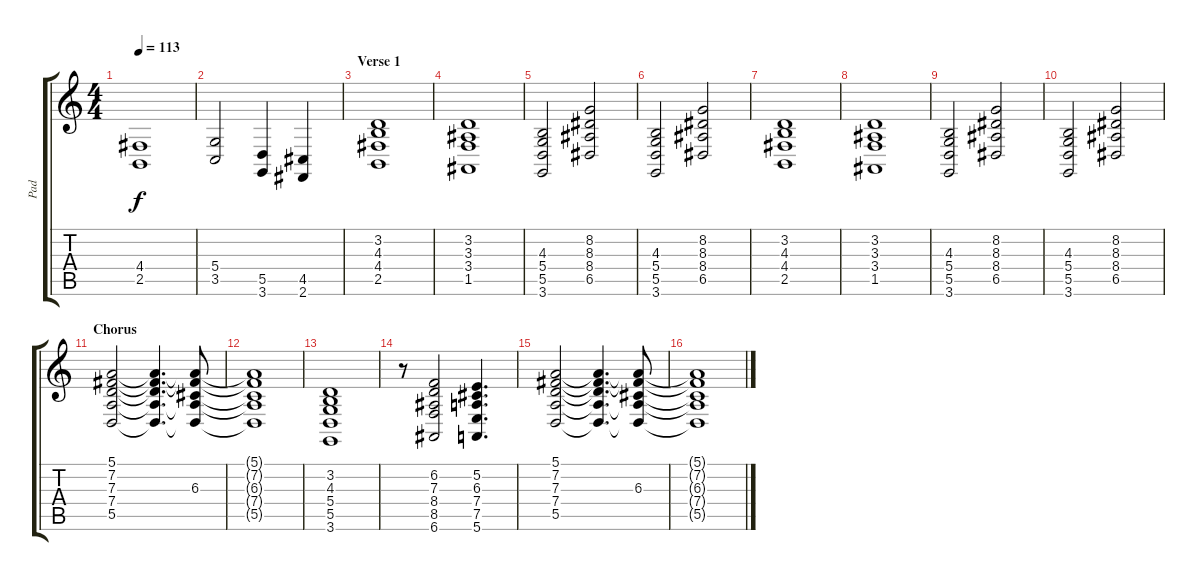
\track ("Pad" "Pad") {instrument pad3polysynth}
\staff {score tabs}
\tuning (E4 B3 G3 D3 A2 E2) {hide}
\ts (4 4)
\tempo 113
\clef g2
\ks c
(4.4 2.5).1{dy f} |
(5.4 3.5).2 (5.5 3.6).4 (4.5 2.6).4 |
\section ("" "Verse 1")
(3.2 4.3 4.4 2.5).1 |
(3.2 3.3 3.4 1.5).1 |
(4.3 5.4 5.5 3.6).2 (8.2 8.3 8.4 6.5).2 |
(4.3 5.4 5.5 3.6).2 (8.2 8.3 8.4 6.5).2 |
(3.2 4.3 4.4 2.5).1 |
(3.2 3.3 3.4 1.5).1 |
(4.3 5.4 5.5 3.6).2 (8.2 8.3 8.4 6.5).2 |
(4.3 5.4 5.5 3.6).2 (8.2 8.3 8.4 6.5).2 |
\section ("" "Chorus")
(5.1 7.2 7.3 7.4 5.5).2 (5.1{t} 7.2{t} 7.3{t} 7.4{t} 5.5{t}).4{d} (5.1{t} 7.2{t} 6.3 7.4{t} 5.5{t}).8 |
(5.1{t} 7.2{t} 6.3{t} 7.4{t} 5.5{t}).1 |
(3.2 4.3 5.4 5.5 3.6).1 |
r.8 (6.2 7.3 8.4 8.5 6.6).2 (5.2 6.3 7.4 7.5 5.6).4{d} |
(5.1 7.2 7.3 7.4 5.5).2 (5.1{t} 7.2{t} 7.3{t} 7.4{t} 5.5{t}).4{d} (5.1{t} 7.2{t} 6.3 7.4{t} 5.5{t}).8 |
(5.1{t} 7.2{t} 6.3{t} 7.4{t} 5.5{t}).1
